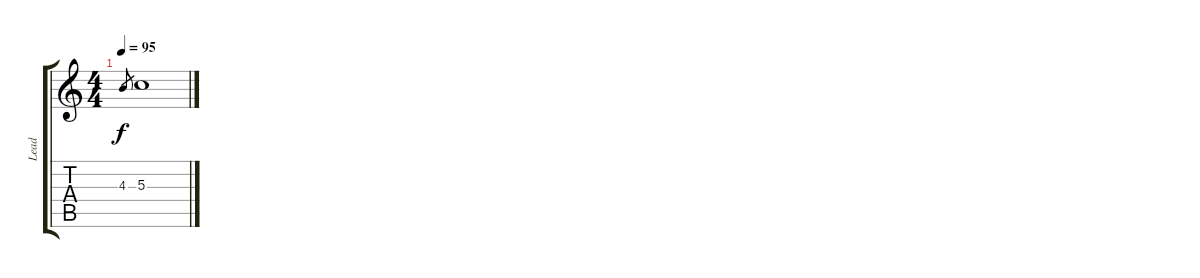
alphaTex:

\track ("Lead" "Lead") {instrument acousticguitarnylon}
\staff {score tabs}
\tuning (E4 B3 G3 D3 A2 E2) {hide}
\ts (4 4)
\tempo 95
\clef g2
\ks c
4.3.8{gr dy f} 5.3.1
